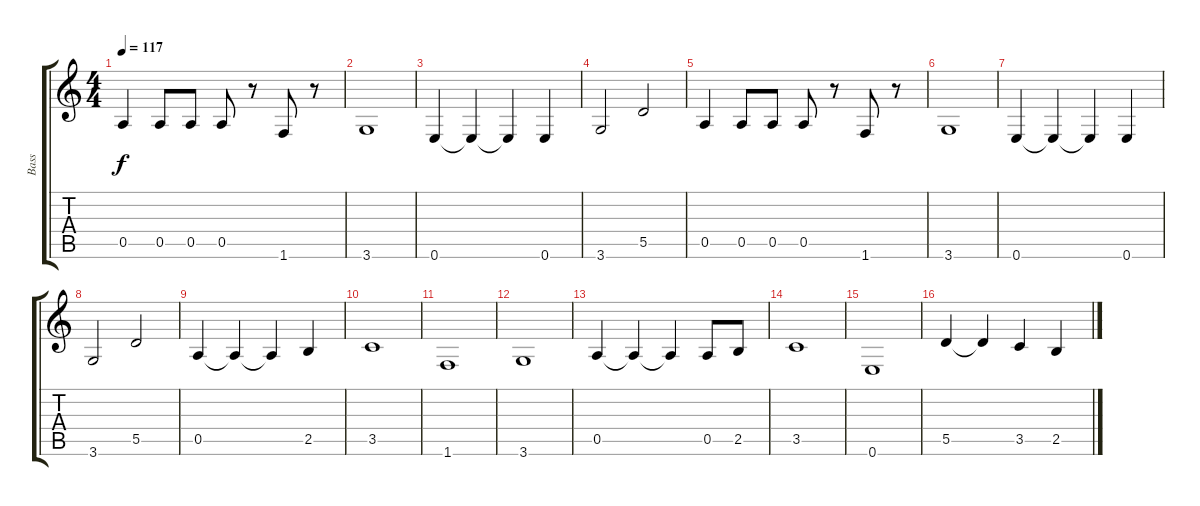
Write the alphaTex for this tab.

\track ("Bass" "Bass") {instrument electricbasspick}
\staff {score tabs}
\tuning (E4 B3 G3 D3 A2 E2) {hide}
\ts (4 4)
\tempo 117
\clef g2
\ks c
0.5.4{dy f} 0.5.8 0.5.8 0.5.8 r.8 1.6.8 r.8 |
3.6.1 |
0.6.4 0.6{t}.4 0.6{t}.4 0.6.4 |
3.6.2 5.5.2 |
0.5.4 0.5.8 0.5.8 0.5.8 r.8 1.6.8 r.8 |
3.6.1 |
0.6.4 0.6{t}.4 0.6{t}.4 0.6.4 |
3.6.2 5.5.2 |
0.5.4 0.5{t}.4 0.5{t}.4 2.5.4 |
3.5.1 |
1.6.1 |
3.6.1 |
0.5.4 0.5{t}.4 0.5{t}.4 0.5.8 2.5.8 |
3.5.1 |
0.6.1 |
5.5.4 5.5{t}.4 3.5.4 2.5.4
